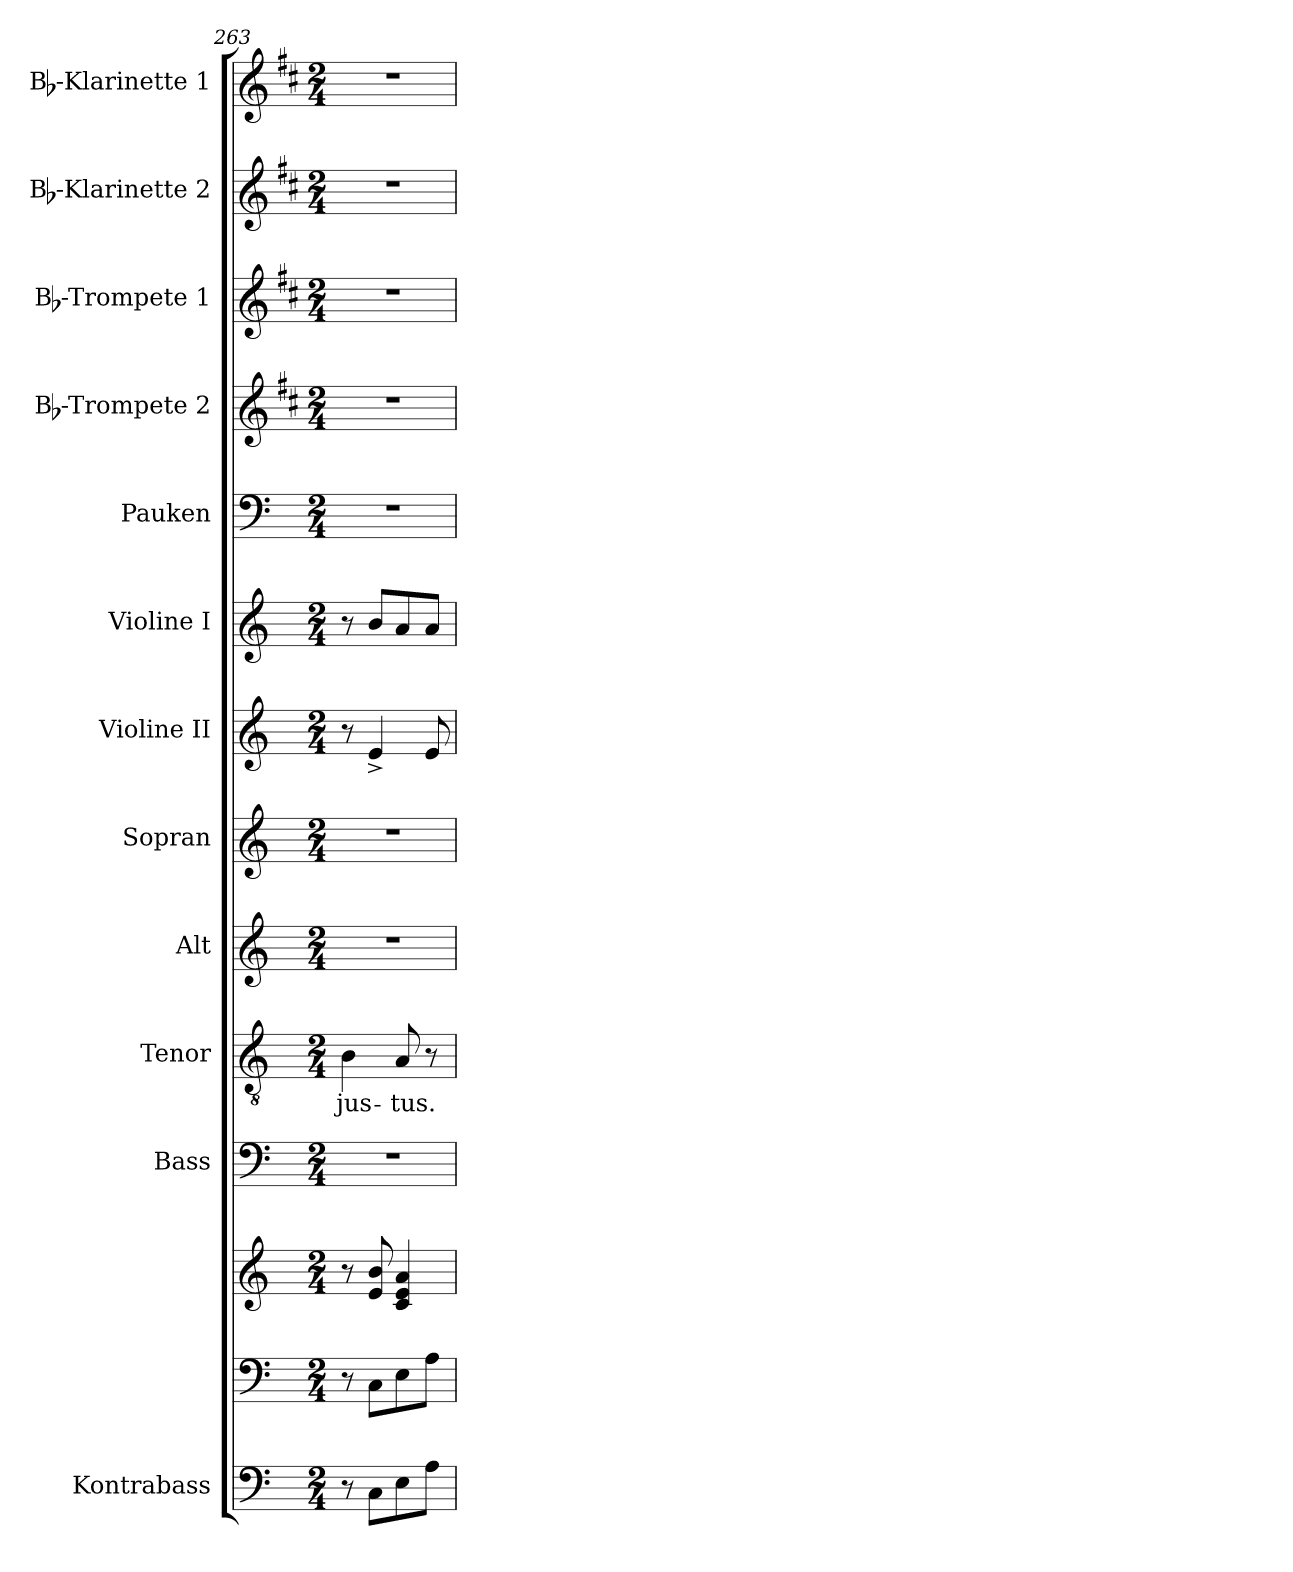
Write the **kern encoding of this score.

**kern	**kern	**kern	**kern	**kern	**text	**kern	**kern	**kern	**kern	**kern	**kern	**kern	**kern	**kern
*part13	*part12	*part12	*part11	*part10	*part10	*part9	*part8	*part7	*part6	*part5	*part4	*part3	*part2	*part1
*staff14	*staff13	*staff12	*staff11	*staff10	*staff10	*staff9	*staff8	*staff7	*staff6	*staff5	*staff4	*staff3	*staff2	*staff1
*I"Kontrabass	*	*	*I"Bass	*I"Tenor	*	*I"Alt	*I"Sopran	*I"Violine II	*I"Violine I	*I"Pauken	*I"Bb-Trompete 2	*I"Bb-Trompete 1	*I"Bb-Klarinette 2	*I"Bb-Klarinette 1
*I'Kb.	*	*	*I'B.	*I'T.	*	*I'A.	*I'S.	*I'Vl. II	*I'Vl. I	*I'Pk.	*I'Bb Trp. 2	*I'Bb Trp. 1	*I'Bb Kl. 2	*I'Bb Kl. 1
*clefF4	*clefF4	*clefG2	*clefF4	*clefGv2	*	*clefG2	*clefG2	*clefG2	*clefG2	*clefF4	*clefG2	*clefG2	*clefG2	*clefG2
*ITrd7c12	*	*	*	*	*	*	*	*	*	*	*ITrd1c2	*ITrd1c2	*ITrd1c2	*ITrd1c2
*k[]	*k[]	*k[]	*k[]	*k[]	*	*k[]	*k[]	*k[]	*k[]	*k[]	*k[]	*k[]	*k[]	*k[]
*C:	*C:	*C:	*C:	*C:	*	*C:	*C:	*C:	*C:	*C:	*C:	*C:	*C:	*C:
*M2/4	*M2/4	*M2/4	*M2/4	*M2/4	*	*M2/4	*M2/4	*M2/4	*M2/4	*M2/4	*M2/4	*M2/4	*M2/4	*M2/4
=263	=263	=263	=263	=263	=263	=263	=263	=263	=263	=263	=263	=263	=263	=263
!	!	!	!	!	!LO:LY:b	!	!	!	!	!	!	!	!	!
8r	8r	8r	2r	4B\	jus-	2r	2r	8r	8r	2r	2r	2r	2r	2r
8CC\L	8C\L	8e/ 8b/	.	.	.	.	.	4e^</	8b/L	.	.	.	.	.
!	!	!	!	!	!LO:LY:b	!	!	!	!	!	!	!	!	!
8EE\	8E\	4c/ 4e/ 4a/	.	8A/	-tus.	.	.	.	8a/	.	.	.	.	.
8AA\J	8A\J	.	.	8r	.	.	.	8e/	8a/J	.	.	.	.	.
=	=	=	=	=	=	=	=	=	=	=	=	=	=	=
*-	*-	*-	*-	*-	*-	*-	*-	*-	*-	*-	*-	*-	*-	*-
